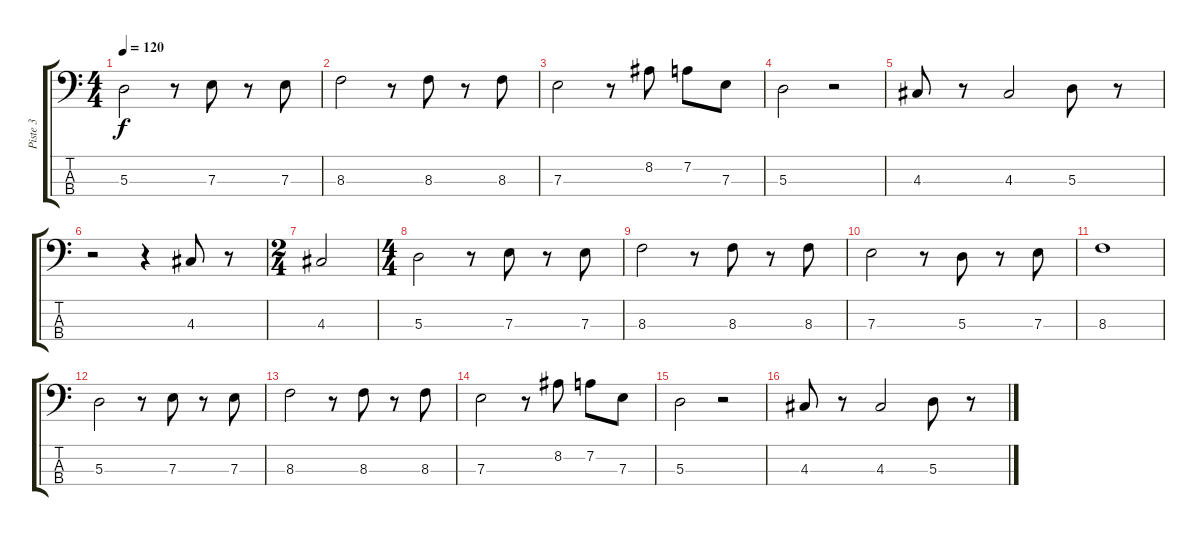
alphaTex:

\track ("Piste 3" "Piste 3") {instrument acousticbass}
\staff {score tabs}
\tuning (G2 D2 A1 E1) {hide}
\ts (4 4)
\tempo 120
\clef f4
\ks c
5.3.2{dy f} r.8 7.3.8 r.8 7.3.8 |
8.3.2 r.8 8.3.8 r.8 8.3.8 |
7.3.2 r.8 8.2.8 7.2.8 7.3.8 |
5.3.2 r.2 |
4.3.8 r.8 4.3.2 5.3.8 r.8 |
r.2 r.4 4.3.8 r.8 |
\ts (2 4)
4.3.2 |
\ts (4 4)
5.3.2 r.8 7.3.8 r.8 7.3.8 |
8.3.2 r.8 8.3.8 r.8 8.3.8 |
7.3.2 r.8 5.3.8 r.8 7.3.8 |
8.3.1 |
5.3.2 r.8 7.3.8 r.8 7.3.8 |
8.3.2 r.8 8.3.8 r.8 8.3.8 |
7.3.2 r.8 8.2.8 7.2.8 7.3.8 |
5.3.2 r.2 |
4.3.8 r.8 4.3.2 5.3.8 r.8
